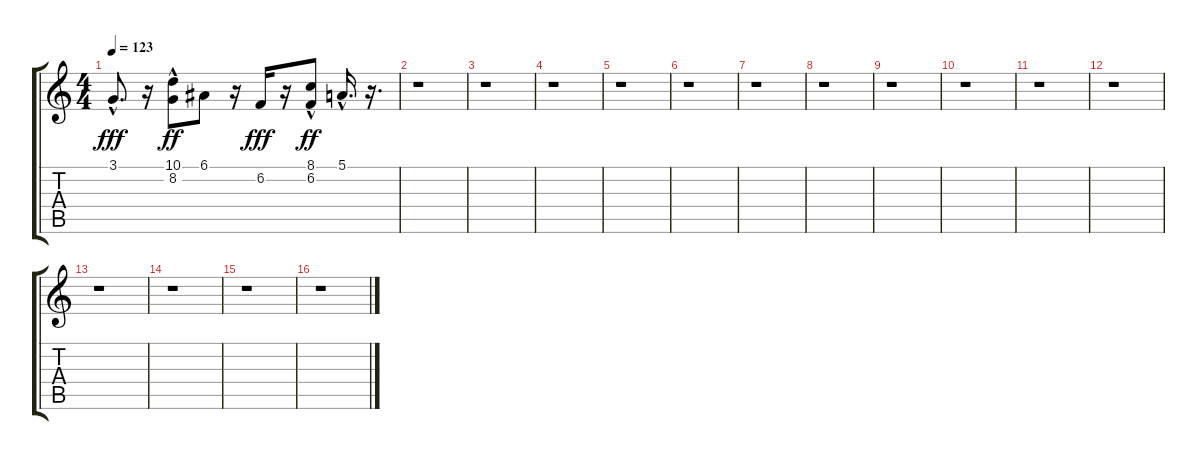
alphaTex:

\track "" {instrument accordion}
\staff {score tabs}
\tuning (E4 B3 G3 D3 A2 E2) {hide}
\ts (4 4)
\tempo 123
\clef g2
\ks c
3.1{hac}.8{d dy fff} r.16 (10.1{hac} 8.2).8{dy ff} 6.1.8 r.16 6.2.16{dy fff} r.16 (8.1 6.2{hac}).8{dy ff} 5.1{hac}.16{d} r.16{d} |
r.1 |
r.1 |
r.1 |
r.1 |
r.1 |
r.1 |
r.1 |
r.1 |
r.1 |
r.1 |
r.1 |
r.1 |
r.1 |
r.1 |
r.1
